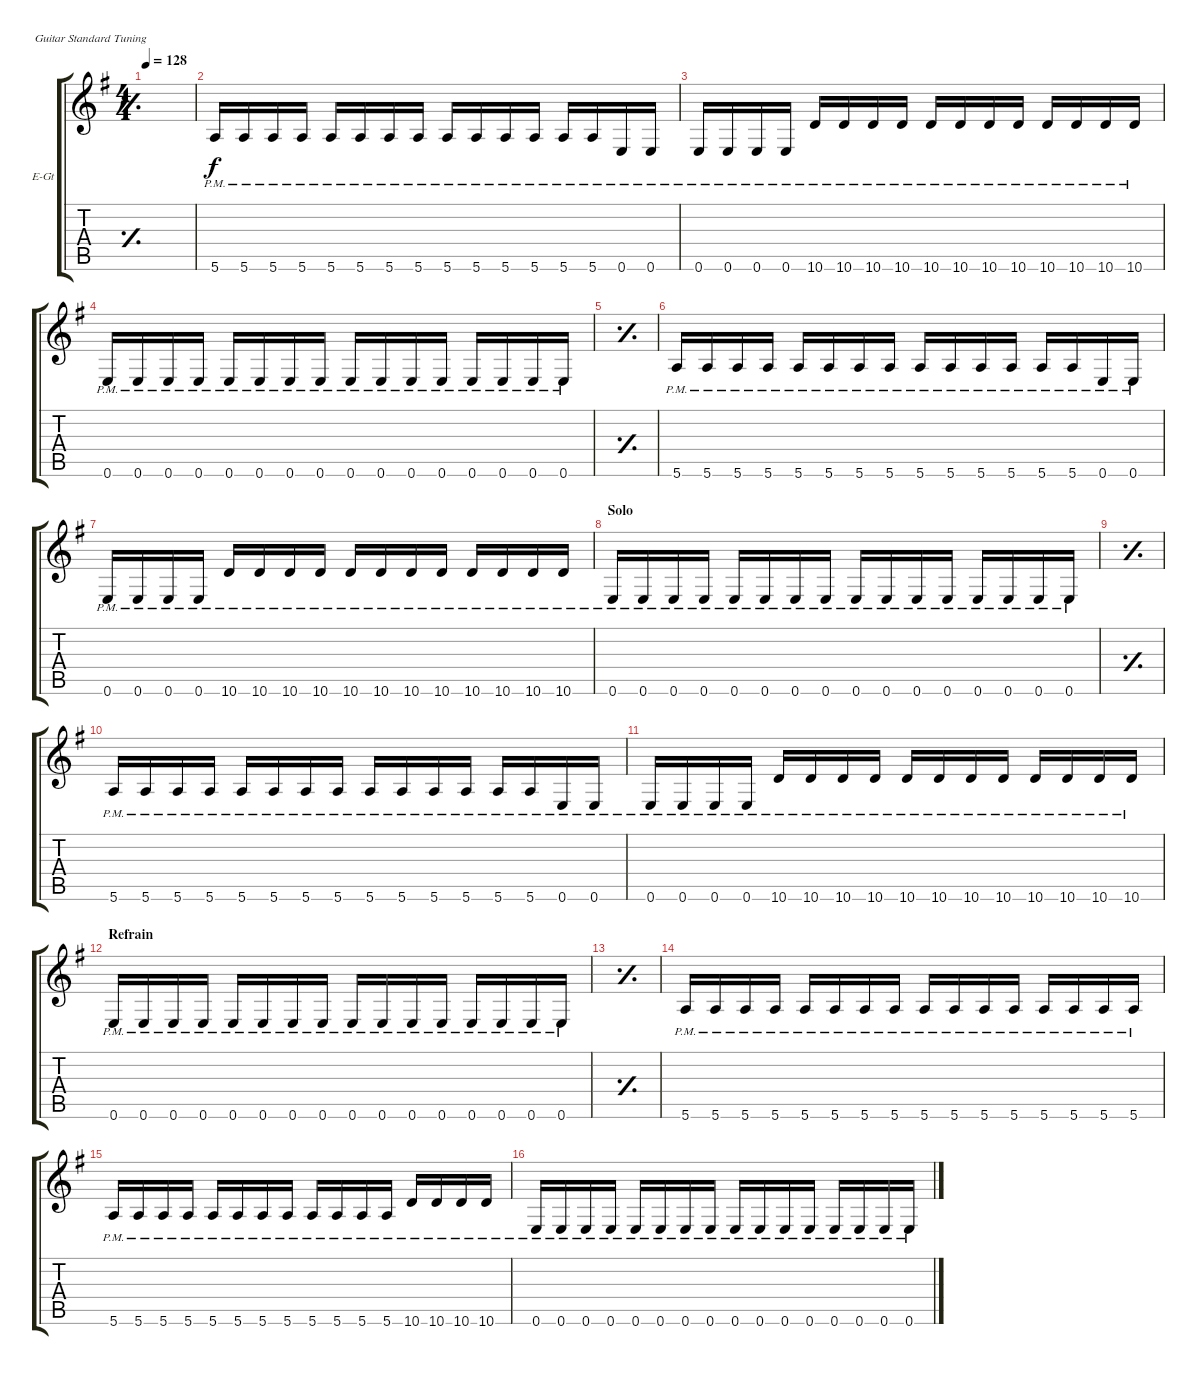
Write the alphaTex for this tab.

\bracketExtendMode groupsimilarinstruments
\firstSystemTrackNameOrientation horizontal
\otherSystemsTrackNameOrientation horizontal
\track ("Electric Guitar" "E-Gt") {multiBarRest instrument electricguitarmuted}
\staff {score tabs}
\tuning (E4 B3 G3 D3 A2 E2)
\ts (4 4)
\tempo 128
\clef g2
\simile simple
\ks eminor
|
5.6{pm}.16 5.6{pm}.16 5.6{pm}.16 5.6{pm}.16 5.6{pm}.16 5.6{pm}.16 5.6{pm}.16 5.6{pm}.16 5.6{pm}.16 5.6{pm}.16 5.6{pm}.16 5.6{pm}.16 5.6{pm}.16 5.6{pm}.16 0.6{pm}.16 0.6{pm}.16 |
0.6{pm}.16 0.6{pm}.16 0.6{pm}.16 0.6{pm}.16 10.6{pm}.16 10.6{pm}.16 10.6{pm}.16 10.6{pm}.16 10.6{pm}.16 10.6{pm}.16 10.6{pm}.16 10.6{pm}.16 10.6{pm}.16 10.6{pm}.16 10.6{pm}.16 10.6{pm}.16 |
0.6{pm}.16 0.6{pm}.16 0.6{pm}.16 0.6{pm}.16 0.6{pm}.16 0.6{pm}.16 0.6{pm}.16 0.6{pm}.16 0.6{pm}.16 0.6{pm}.16 0.6{pm}.16 0.6{pm}.16 0.6{pm}.16 0.6{pm}.16 0.6{pm}.16 0.6{pm}.16 |
\simile simple
|
\simile none
5.6{pm}.16 5.6{pm}.16 5.6{pm}.16 5.6{pm}.16 5.6{pm}.16 5.6{pm}.16 5.6{pm}.16 5.6{pm}.16 5.6{pm}.16 5.6{pm}.16 5.6{pm}.16 5.6{pm}.16 5.6{pm}.16 5.6{pm}.16 0.6{pm}.16 0.6{pm}.16 |
0.6{pm}.16 0.6{pm}.16 0.6{pm}.16 0.6{pm}.16 10.6{pm}.16 10.6{pm}.16 10.6{pm}.16 10.6{pm}.16 10.6{pm}.16 10.6{pm}.16 10.6{pm}.16 10.6{pm}.16 10.6{pm}.16 10.6{pm}.16 10.6{pm}.16 10.6{pm}.16 |
\section ("" "Solo")
0.6{pm}.16 0.6{pm}.16 0.6{pm}.16 0.6{pm}.16 0.6{pm}.16 0.6{pm}.16 0.6{pm}.16 0.6{pm}.16 0.6{pm}.16 0.6{pm}.16 0.6{pm}.16 0.6{pm}.16 0.6{pm}.16 0.6{pm}.16 0.6{pm}.16 0.6{pm}.16 |
\simile simple
|
\simile none
5.6{pm}.16 5.6{pm}.16 5.6{pm}.16 5.6{pm}.16 5.6{pm}.16 5.6{pm}.16 5.6{pm}.16 5.6{pm}.16 5.6{pm}.16 5.6{pm}.16 5.6{pm}.16 5.6{pm}.16 5.6{pm}.16 5.6{pm}.16 0.6{pm}.16 0.6{pm}.16 |
0.6{pm}.16 0.6{pm}.16 0.6{pm}.16 0.6{pm}.16 10.6{pm}.16 10.6{pm}.16 10.6{pm}.16 10.6{pm}.16 10.6{pm}.16 10.6{pm}.16 10.6{pm}.16 10.6{pm}.16 10.6{pm}.16 10.6{pm}.16 10.6{pm}.16 10.6{pm}.16 |
\section ("" "Refrain")
0.6{pm}.16 0.6{pm}.16 0.6{pm}.16 0.6{pm}.16 0.6{pm}.16 0.6{pm}.16 0.6{pm}.16 0.6{pm}.16 0.6{pm}.16 0.6{pm}.16 0.6{pm}.16 0.6{pm}.16 0.6{pm}.16 0.6{pm}.16 0.6{pm}.16 0.6{pm}.16 |
\simile simple
|
\simile none
5.6{pm}.16 5.6{pm}.16 5.6{pm}.16 5.6{pm}.16 5.6{pm}.16 5.6{pm}.16 5.6{pm}.16 5.6{pm}.16 5.6{pm}.16 5.6{pm}.16 5.6{pm}.16 5.6{pm}.16 5.6{pm}.16 5.6{pm}.16 5.6{pm}.16 5.6{pm}.16 |
5.6{pm}.16 5.6{pm}.16 5.6{pm}.16 5.6{pm}.16 5.6{pm}.16 5.6{pm}.16 5.6{pm}.16 5.6{pm}.16 5.6{pm}.16 5.6{pm}.16 5.6{pm}.16 5.6{pm}.16 10.6{pm}.16 10.6{pm}.16 10.6{pm}.16 10.6{pm}.16 |
0.6{pm}.16 0.6{pm}.16 0.6{pm}.16 0.6{pm}.16 0.6{pm}.16 0.6{pm}.16 0.6{pm}.16 0.6{pm}.16 0.6{pm}.16 0.6{pm}.16 0.6{pm}.16 0.6{pm}.16 0.6{pm}.16 0.6{pm}.16 0.6{pm}.16 0.6{pm}.16
